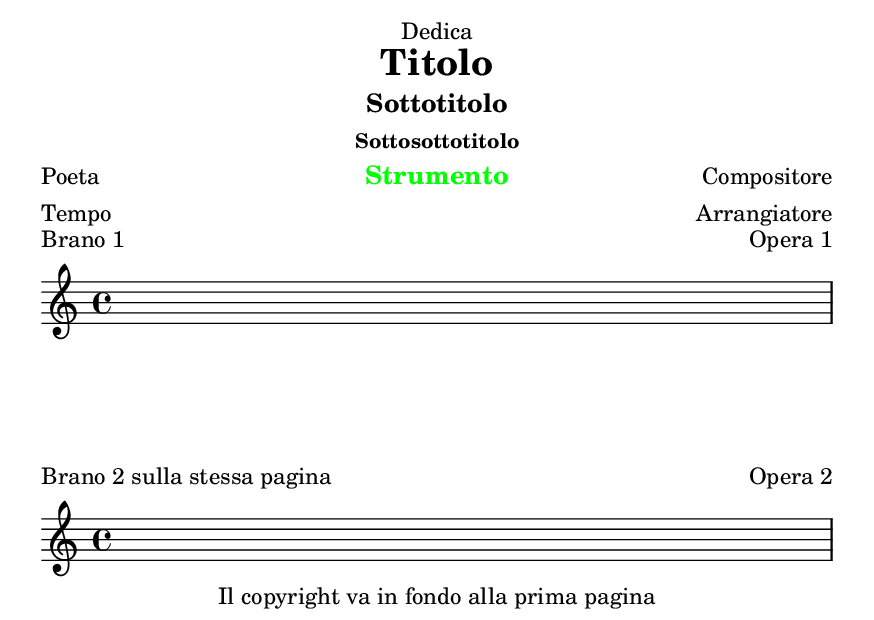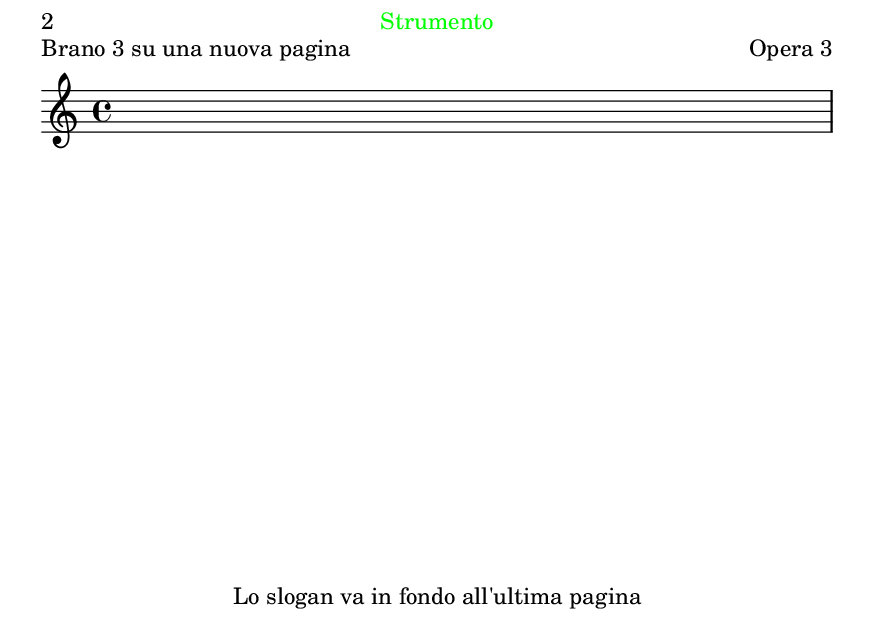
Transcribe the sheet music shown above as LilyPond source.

%% Generated by lilypond-book
%% Options: [exampleindent=10.16\mm,indent=0\mm,line-width=160\mm,noragged-right,paper-height=845.047\pt,paper-width=597.508\pt,papersize="a6landscape",quote]
\include "lilypond-book-preamble.ly"


% ****************************************************************
% Start cut-&-pastable-section
% ****************************************************************

#(ly:set-option 'eps-box-padding 3.000000)



\paper {
  #(set-paper-size "a6landscape")
  indent = 0\mm
  ragged-right = ##f
}

\layout {
  
}




% ****************************************************************
% ly snippet:
% ****************************************************************
\sourcefileline 733
\book {
  \header {
      % I seguenti campi sono centrati
    dedication = "Dedica"
    title = "Titolo"
    subtitle = "Sottotitolo"
    subsubtitle = "Sottosottotitolo"
      % I seguenti campi sono distribuiti uniformemente su una riga
      % il campo "instrument" appare anche nelle pagine seguenti
    instrument = \markup \with-color #green "Strumento"
    poet = "Poeta"
    composer = "Compositore"
      % I campi seguenti sono posti agli estremi opposti della stessa riga
    meter = "Tempo"
    arranger = "Arrangiatore"
      % I campi seguenti sono centrati in fondo
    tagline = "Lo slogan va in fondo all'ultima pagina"
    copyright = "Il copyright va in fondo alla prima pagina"
  }
  \score {
    \header {
        % I campi seguenti sono posti agli estremi opposti della stessa riga
      piece = "Brano 1"
      opus = "Opera 1"
    }
    { s1 }
  }
  \score {
    \header {
        % I campi seguenti sono posti agli estremi opposti della stessa riga
      piece = "Brano 2 sulla stessa pagina"
      opus = "Opera 2"
    }
    { s1 }
  }
  \pageBreak
  \score {
    \header {
        % I campi seguenti sono posti agli estremi opposti della stessa riga
      piece = "Brano 3 su una nuova pagina"
      opus = "Opera 3"
    }
    { s1 }
  }
}


% ****************************************************************
% end ly snippet
% ****************************************************************
